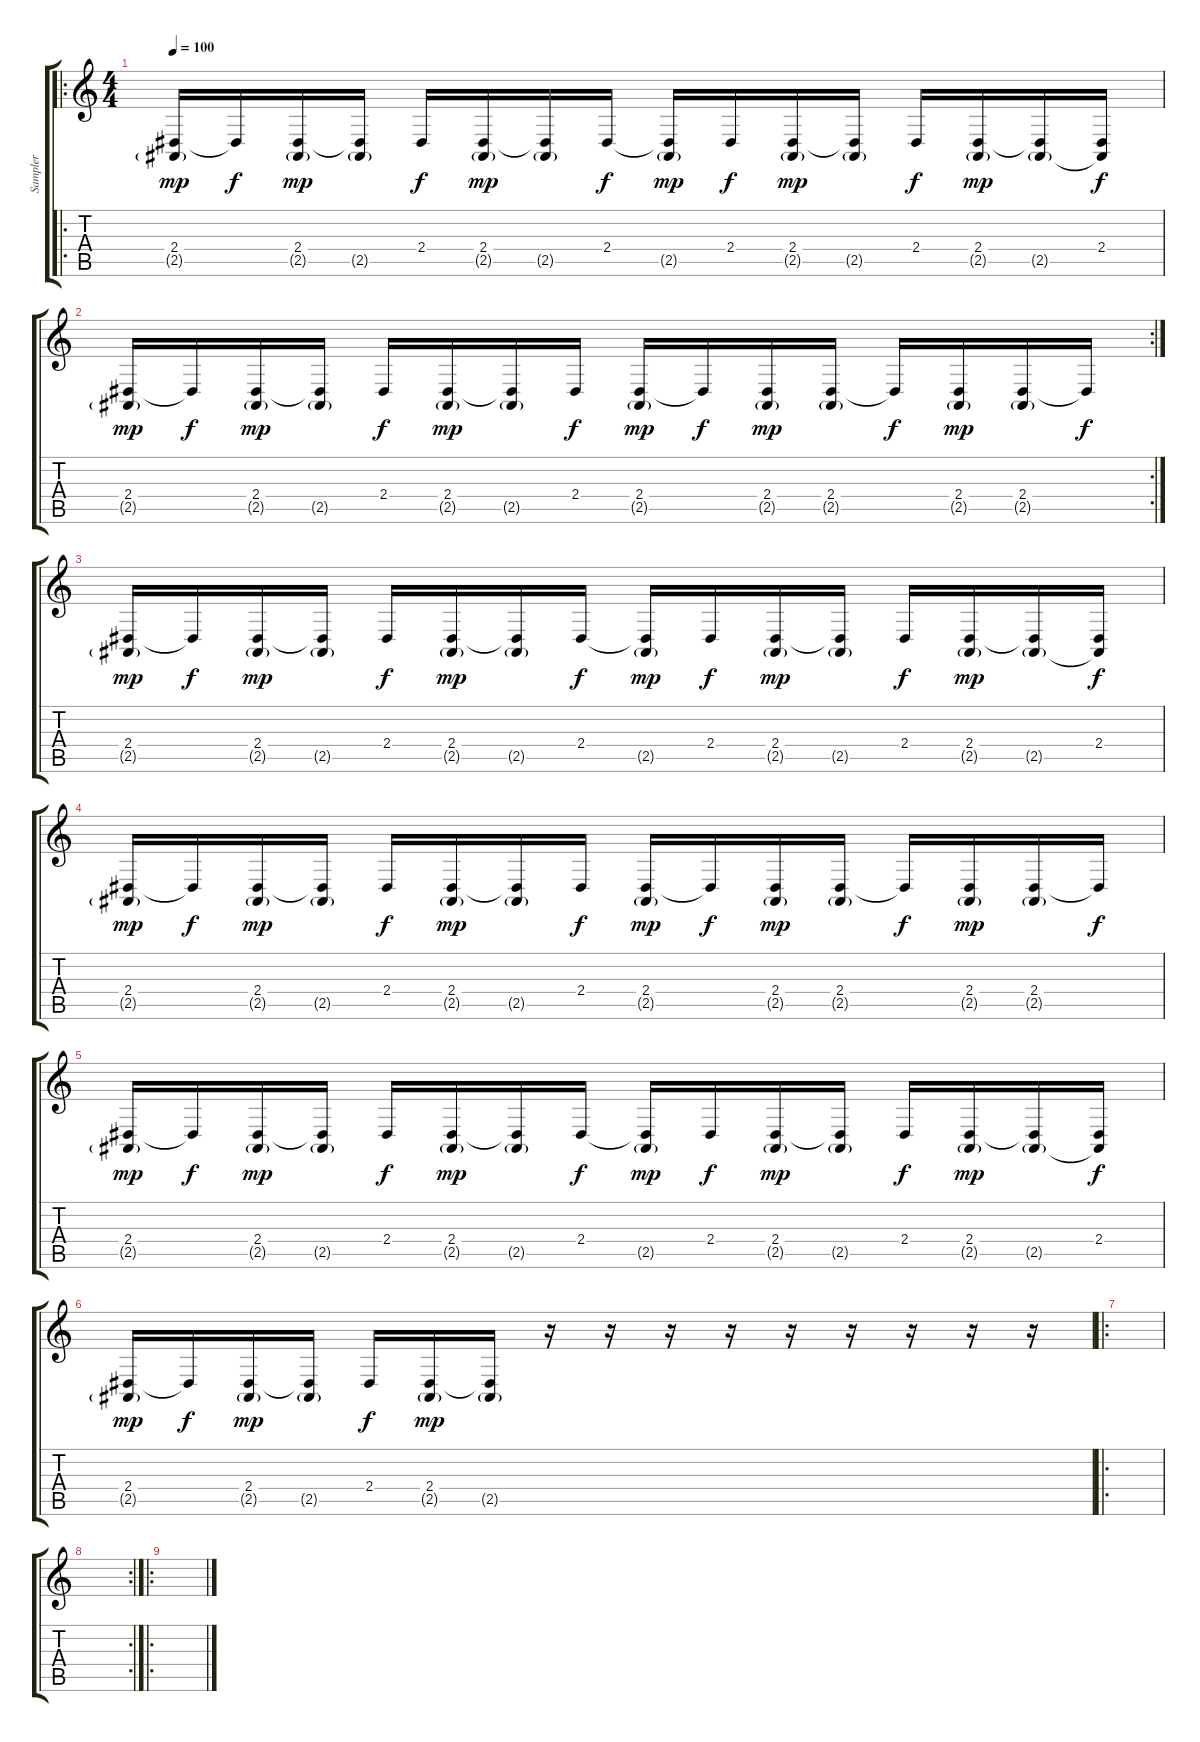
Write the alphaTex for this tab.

\track ("Sampler" "Sampler") {instrument breathnoise}
\staff {score tabs}
\tuning (Eb4 Bb3 Gb3 Db3 Ab2 Db2) {hide}
\ro
\ts (4 4)
\tempo 100
\clef g2
\ks c
(2.4 2.5{g}).16{dy mp instrument breathnoise} 2.4{t}.16{dy f} (2.4 2.5{g}).16{dy mp} (2.4{t} 2.5{g}).16 2.4.16{dy f} (2.4 2.5{g}).16{dy mp} (2.4{t} 2.5{g}).16 2.4.16{dy f} (2.4{t} 2.5{g}).16{dy mp} 2.4.16{dy f} (2.4 2.5{g}).16{dy mp} (2.4{t} 2.5{g}).16 2.4.16{dy f} (2.4 2.5{g}).16{dy mp} (2.4{t} 2.5{g}).16 (2.4 2.5{t}).16{dy f} |
\rc 2
(2.4 2.5{g}).16{dy mp} 2.4{t}.16{dy f} (2.4 2.5{g}).16{dy mp} (2.4{t} 2.5{g}).16 2.4.16{dy f} (2.4 2.5{g}).16{dy mp} (2.4{t} 2.5{g}).16 2.4.16{dy f} (2.4 2.5{g}).16{dy mp} 2.4{t}.16{dy f} (2.4 2.5{g}).16{dy mp} (2.4 2.5{g}).16 2.4{t}.16{dy f} (2.4 2.5{g}).16{dy mp} (2.4 2.5{g}).16 2.4{t}.16{dy f} |
(2.4 2.5{g}).16{dy mp} 2.4{t}.16{dy f} (2.4 2.5{g}).16{dy mp} (2.4{t} 2.5{g}).16 2.4.16{dy f} (2.4 2.5{g}).16{dy mp} (2.4{t} 2.5{g}).16 2.4.16{dy f} (2.4{t} 2.5{g}).16{dy mp} 2.4.16{dy f} (2.4 2.5{g}).16{dy mp} (2.4{t} 2.5{g}).16 2.4.16{dy f} (2.4 2.5{g}).16{dy mp} (2.4{t} 2.5{g}).16 (2.4 2.5{t}).16{dy f} |
(2.4 2.5{g}).16{dy mp} 2.4{t}.16{dy f} (2.4 2.5{g}).16{dy mp} (2.4{t} 2.5{g}).16 2.4.16{dy f} (2.4 2.5{g}).16{dy mp} (2.4{t} 2.5{g}).16 2.4.16{dy f} (2.4 2.5{g}).16{dy mp} 2.4{t}.16{dy f} (2.4 2.5{g}).16{dy mp} (2.4 2.5{g}).16 2.4{t}.16{dy f} (2.4 2.5{g}).16{dy mp} (2.4 2.5{g}).16 2.4{t}.16{dy f} |
(2.4 2.5{g}).16{dy mp} 2.4{t}.16{dy f} (2.4 2.5{g}).16{dy mp} (2.4{t} 2.5{g}).16 2.4.16{dy f} (2.4 2.5{g}).16{dy mp} (2.4{t} 2.5{g}).16 2.4.16{dy f} (2.4{t} 2.5{g}).16{dy mp} 2.4.16{dy f} (2.4 2.5{g}).16{dy mp} (2.4{t} 2.5{g}).16 2.4.16{dy f} (2.4 2.5{g}).16{dy mp} (2.4{t} 2.5{g}).16 (2.4 2.5{t}).16{dy f} |
(2.4 2.5{g}).16{dy mp} 2.4{t}.16{dy f} (2.4 2.5{g}).16{dy mp} (2.4{t} 2.5{g}).16 2.4.16{dy f} (2.4 2.5{g}).16{dy mp} (2.4{t} 2.5{g}).16 r.16 r.16 r.16 r.16 r.16 r.16 r.16 r.16 r.16 |
\ro
|
\rc 2
|
\ro
